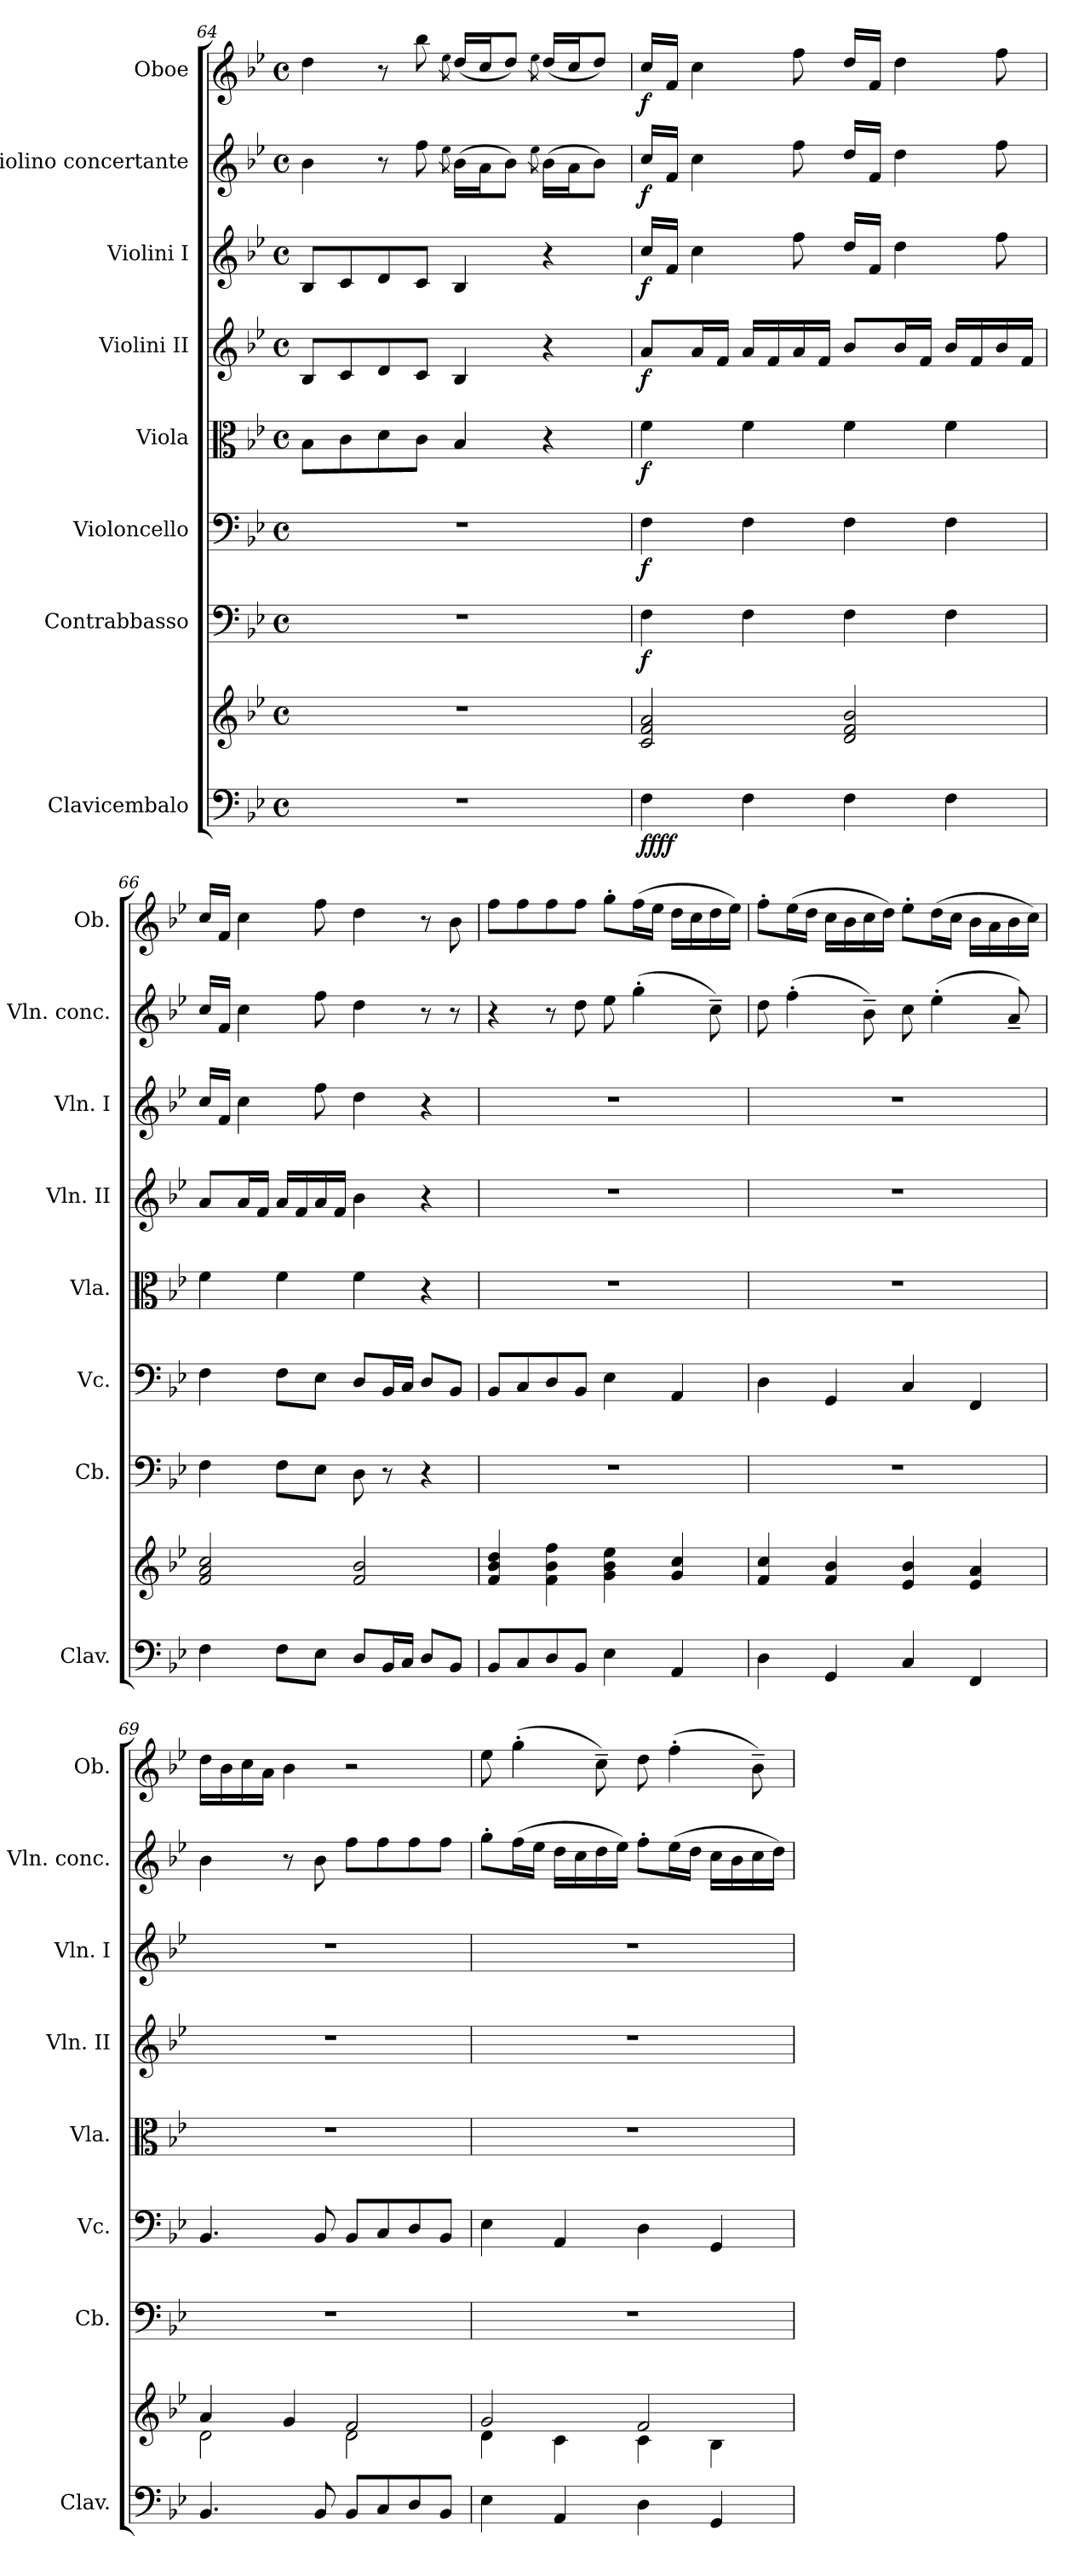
**kern	**kern	**dynam	**kern	**dynam	**kern	**dynam	**kern	**dynam	**kern	**dynam	**kern	**dynam	**kern	**dynam	**kern	**dynam
*part8	*part8	*part8	*part7	*part7	*part6	*part6	*part5	*part5	*part4	*part4	*part3	*part3	*part2	*part2	*part1	*part1
*staff9	*staff8	*staff8/9	*staff7	*staff7	*staff6	*staff6	*staff5	*staff5	*staff4	*staff4	*staff3	*staff3	*staff2	*staff2	*staff1	*staff1
*I"Clavicembalo	*	*	*I"Contrabbasso	*	*I"Violoncello	*	*I"Viola	*	*I"Violini II	*	*I"Violini I	*	*I"Violino concertante	*	*I"Oboe	*
*I'Clav.	*	*	*I'Cb.	*	*I'Vc.	*	*I'Vla.	*	*I'Vln. II	*	*I'Vln. I	*	*I'Vln. conc.	*	*I'Ob.	*
*clefF4	*clefG2	*	*clefF4	*	*clefF4	*	*clefC3	*	*clefG2	*	*clefG2	*	*clefG2	*	*clefG2	*
*	*	*	*ITrd7c12	*	*	*	*	*	*	*	*	*	*	*	*	*
*k[b-e-]	*k[b-e-]	*	*k[b-e-]	*	*k[b-e-]	*	*k[b-e-]	*	*k[b-e-]	*	*k[b-e-]	*	*k[b-e-]	*	*k[b-e-]	*
*M4/4	*M4/4	*	*M4/4	*	*M4/4	*	*M4/4	*	*M4/4	*	*M4/4	*	*M4/4	*	*M4/4	*
*met(c)	*met(c)	*	*met(c)	*	*met(c)	*	*met(c)	*	*met(c)	*	*met(c)	*	*met(c)	*	*met(c)	*
=64	=64	=64	=64	=64	=64	=64	=64	=64	=64	=64	=64	=64	=64	=64	=64	=64
1r	1r	.	1r	.	1r	.	8B-\L	.	8B-/L	.	8B-/L	.	4b-\	.	4dd\	.
.	.	.	.	.	.	.	8c\	.	8c/	.	8c/	.	.	.	.	.
.	.	.	.	.	.	.	8d\	.	8d/	.	8d/	.	8r	.	8r	.
.	.	.	.	.	.	.	8c\J	.	8c/J	.	8c/J	.	8ff\	.	8bb-\	.
.	.	.	.	.	.	.	.	.	.	.	.	.	8qee-\	.	8qee-\	.
.	.	.	.	.	.	.	4B-/	.	4B-/	.	4B-/	.	(>16b-\LL	.	(<16dd/LL	.
.	.	.	.	.	.	.	.	.	.	.	.	.	16a\J	.	16cc/J	.
.	.	.	.	.	.	.	.	.	.	.	.	.	8b-\J)	.	8dd/J)	.
.	.	.	.	.	.	.	.	.	.	.	.	.	8qee-\	.	8qee-\	.
.	.	.	.	.	.	.	4r	.	4r	.	4r	.	(>16b-\LL	.	(<16dd/LL	.
.	.	.	.	.	.	.	.	.	.	.	.	.	16a\J	.	16cc/J	.
.	.	.	.	.	.	.	.	.	.	.	.	.	8b-\J)	.	8dd/J)	.
=65	=65	=65	=65	=65	=65	=65	=65	=65	=65	=65	=65	=65	=65	=65	=65	=65
!	!	!LO:DY:b=2	!	!	!	!	!	!	!	!	!	!	!	!	!	!
!	!	!LO:DY:n=1:b	!	!	!	!	!	!	!	!	!	!	!	!	!	!
!	!	!LO:DY:n=2:b	!	!	!	!	!	!	!	!	!	!	!	!	!	!
!	!	!LO:DY:n=3:b	!	!LO:DY:b	!	!LO:DY:b	!	!LO:DY:b	!	!LO:DY:b	!	!LO:DY:b	!	!LO:DY:b	!	!LO:DY:b
4F\	2c/ 2f/ 2a/	f f f f	4FF\	f	4F\	f	4f\	f	8a/L	f	16cc/LL	f	16cc/LL	f	16cc/LL	f
.	.	.	.	.	.	.	.	.	.	.	16f/JJ	.	16f/JJ	.	16f/JJ	.
.	.	.	.	.	.	.	.	.	16a/L	.	4cc\	.	4cc\	.	4cc\	.
.	.	.	.	.	.	.	.	.	16f/JJ	.	.	.	.	.	.	.
4F\	.	.	4FF\	.	4F\	.	4f\	.	16a/LL	.	.	.	.	.	.	.
.	.	.	.	.	.	.	.	.	16f/	.	.	.	.	.	.	.
.	.	.	.	.	.	.	.	.	16a/	.	8ff\	.	8ff\	.	8ff\	.
.	.	.	.	.	.	.	.	.	16f/JJ	.	.	.	.	.	.	.
4F\	2d/ 2f/ 2b-/	.	4FF\	.	4F\	.	4f\	.	8b-/L	.	16dd/LL	.	16dd/LL	.	16dd/LL	.
.	.	.	.	.	.	.	.	.	.	.	16f/JJ	.	16f/JJ	.	16f/JJ	.
.	.	.	.	.	.	.	.	.	16b-/L	.	4dd\	.	4dd\	.	4dd\	.
.	.	.	.	.	.	.	.	.	16f/JJ	.	.	.	.	.	.	.
4F\	.	.	4FF\	.	4F\	.	4f\	.	16b-/LL	.	.	.	.	.	.	.
.	.	.	.	.	.	.	.	.	16f/	.	.	.	.	.	.	.
.	.	.	.	.	.	.	.	.	16b-/	.	8ff\	.	8ff\	.	8ff\	.
.	.	.	.	.	.	.	.	.	16f/JJ	.	.	.	.	.	.	.
!!LO:PB:g=z
=66	=66	=66	=66	=66	=66	=66	=66	=66	=66	=66	=66	=66	=66	=66	=66	=66
4F\	2f/ 2a/ 2cc/	.	4FF\	.	4F\	.	4f\	.	8a/L	.	16cc/LL	.	16cc/LL	.	16cc/LL	.
.	.	.	.	.	.	.	.	.	.	.	16f/JJ	.	16f/JJ	.	16f/JJ	.
.	.	.	.	.	.	.	.	.	16a/L	.	4cc\	.	4cc\	.	4cc\	.
.	.	.	.	.	.	.	.	.	16f/JJ	.	.	.	.	.	.	.
8F\L	.	.	8FF\L	.	8F\L	.	4f\	.	16a/LL	.	.	.	.	.	.	.
.	.	.	.	.	.	.	.	.	16f/	.	.	.	.	.	.	.
8E-\J	.	.	8EE-\J	.	8E-\J	.	.	.	16a/	.	8ff\	.	8ff\	.	8ff\	.
.	.	.	.	.	.	.	.	.	16f/JJ	.	.	.	.	.	.	.
8D/L	2f/ 2b-/	.	8DD\	.	8D/L	.	4f\	.	4b-\	.	4dd\	.	4dd\	.	4dd\	.
16BB-/L	.	.	8r	.	16BB-/L	.	.	.	.	.	.	.	.	.	.	.
16C/JJ	.	.	.	.	16C/JJ	.	.	.	.	.	.	.	.	.	.	.
8D/L	.	.	4r	.	8D/L	.	4r	.	4r	.	4r	.	8r	.	8r	.
8BB-/J	.	.	.	.	8BB-/J	.	.	.	.	.	.	.	8r	.	8b-\	.
=67	=67	=67	=67	=67	=67	=67	=67	=67	=67	=67	=67	=67	=67	=67	=67	=67
8BB-/L	4f/ 4b-/ 4dd/	.	1r	.	8BB-/L	.	1r	.	1r	.	1r	.	4r	.	8ff\L	.
8C/	.	.	.	.	8C/	.	.	.	.	.	.	.	.	.	8ff\	.
8D/	4f\ 4b-\ 4ff\	.	.	.	8D/	.	.	.	.	.	.	.	8r	.	8ff\	.
8BB-/J	.	.	.	.	8BB-/J	.	.	.	.	.	.	.	8dd\	.	8ff\J	.
4E-\	4g\ 4b-\ 4ee-\	.	.	.	4E-\	.	.	.	.	.	.	.	8ee-\	.	8gg'\L	.
.	.	.	.	.	.	.	.	.	.	.	.	.	(>4gg'\	.	(>16ff\L	.
.	.	.	.	.	.	.	.	.	.	.	.	.	.	.	16ee-\JJ	.
4AA/	4g/ 4cc/	.	.	.	4AA/	.	.	.	.	.	.	.	.	.	16dd\LL	.
.	.	.	.	.	.	.	.	.	.	.	.	.	.	.	16cc\	.
.	.	.	.	.	.	.	.	.	.	.	.	.	8cc~\)	.	16dd\	.
.	.	.	.	.	.	.	.	.	.	.	.	.	.	.	16ee-\JJ)	.
=68	=68	=68	=68	=68	=68	=68	=68	=68	=68	=68	=68	=68	=68	=68	=68	=68
4D\	4f/ 4cc/	.	1r	.	4D\	.	1r	.	1r	.	1r	.	8dd\	.	8ff'\L	.
.	.	.	.	.	.	.	.	.	.	.	.	.	(>4ff'\	.	(>16ee-\L	.
.	.	.	.	.	.	.	.	.	.	.	.	.	.	.	16dd\JJ	.
4GG/	4f/ 4b-/	.	.	.	4GG/	.	.	.	.	.	.	.	.	.	16cc\LL	.
.	.	.	.	.	.	.	.	.	.	.	.	.	.	.	16b-\	.
.	.	.	.	.	.	.	.	.	.	.	.	.	8b-~\)	.	16cc\	.
.	.	.	.	.	.	.	.	.	.	.	.	.	.	.	16dd\JJ)	.
4C/	4e-/ 4b-/	.	.	.	4C/	.	.	.	.	.	.	.	8cc\	.	8ee-'\L	.
.	.	.	.	.	.	.	.	.	.	.	.	.	(>4ee-'\	.	(>16dd\L	.
.	.	.	.	.	.	.	.	.	.	.	.	.	.	.	16cc\JJ	.
4FF/	4e-/ 4a/	.	.	.	4FF/	.	.	.	.	.	.	.	.	.	16b-\LL	.
.	.	.	.	.	.	.	.	.	.	.	.	.	.	.	16a\	.
.	.	.	.	.	.	.	.	.	.	.	.	.	8a~/)	.	16b-\	.
.	.	.	.	.	.	.	.	.	.	.	.	.	.	.	16cc\JJ)	.
=69	=69	=69	=69	=69	=69	=69	=69	=69	=69	=69	=69	=69	=69	=69	=69	=69
*	*^	*	*	*	*	*	*	*	*	*	*	*	*	*	*	*
4.BB-/	4a/	2d\	.	1r	.	4.BB-/	.	1r	.	1r	.	1r	.	4b-\	.	16dd\LL	.
.	.	.	.	.	.	.	.	.	.	.	.	.	.	.	.	16b-\	.
.	.	.	.	.	.	.	.	.	.	.	.	.	.	.	.	16cc\	.
.	.	.	.	.	.	.	.	.	.	.	.	.	.	.	.	16a\JJ	.
.	4g/	.	.	.	.	.	.	.	.	.	.	.	.	8r	.	4b-\	.
8BB-/	.	.	.	.	.	8BB-/	.	.	.	.	.	.	.	8b-\	.	.	.
8BB-/L	2f/	2d\	.	.	.	8BB-/L	.	.	.	.	.	.	.	8ff\L	.	2r	.
8C/	.	.	.	.	.	8C/	.	.	.	.	.	.	.	8ff\	.	.	.
8D/	.	.	.	.	.	8D/	.	.	.	.	.	.	.	8ff\	.	.	.
8BB-/J	.	.	.	.	.	8BB-/J	.	.	.	.	.	.	.	8ff\J	.	.	.
!!LO:PB:g=z
=70	=70	=70	=70	=70	=70	=70	=70	=70	=70	=70	=70	=70	=70	=70	=70	=70	=70
4E-\	2g/	4d\	.	1r	.	4E-\	.	1r	.	1r	.	1r	.	8gg'\L	.	8ee-\	.
.	.	.	.	.	.	.	.	.	.	.	.	.	.	(>16ff\L	.	(>4gg'\	.
.	.	.	.	.	.	.	.	.	.	.	.	.	.	16ee-\JJ	.	.	.
4AA/	.	4c\	.	.	.	4AA/	.	.	.	.	.	.	.	16dd\LL	.	.	.
.	.	.	.	.	.	.	.	.	.	.	.	.	.	16cc\	.	.	.
.	.	.	.	.	.	.	.	.	.	.	.	.	.	16dd\	.	8cc~\)	.
.	.	.	.	.	.	.	.	.	.	.	.	.	.	16ee-\JJ)	.	.	.
4D\	2f/	4c\	.	.	.	4D\	.	.	.	.	.	.	.	8ff'\L	.	8dd\	.
.	.	.	.	.	.	.	.	.	.	.	.	.	.	(>16ee-\L	.	(>4ff'\	.
.	.	.	.	.	.	.	.	.	.	.	.	.	.	16dd\JJ	.	.	.
4GG/	.	4B-\	.	.	.	4GG/	.	.	.	.	.	.	.	16cc\LL	.	.	.
.	.	.	.	.	.	.	.	.	.	.	.	.	.	16b-\	.	.	.
.	.	.	.	.	.	.	.	.	.	.	.	.	.	16cc\	.	8b-~\)	.
.	.	.	.	.	.	.	.	.	.	.	.	.	.	16dd\JJ)	.	.	.
*	*v	*v	*	*	*	*	*	*	*	*	*	*	*	*	*	*	*
=	=	=	=	=	=	=	=	=	=	=	=	=	=	=	=	=
*-	*-	*-	*-	*-	*-	*-	*-	*-	*-	*-	*-	*-	*-	*-	*-	*-
